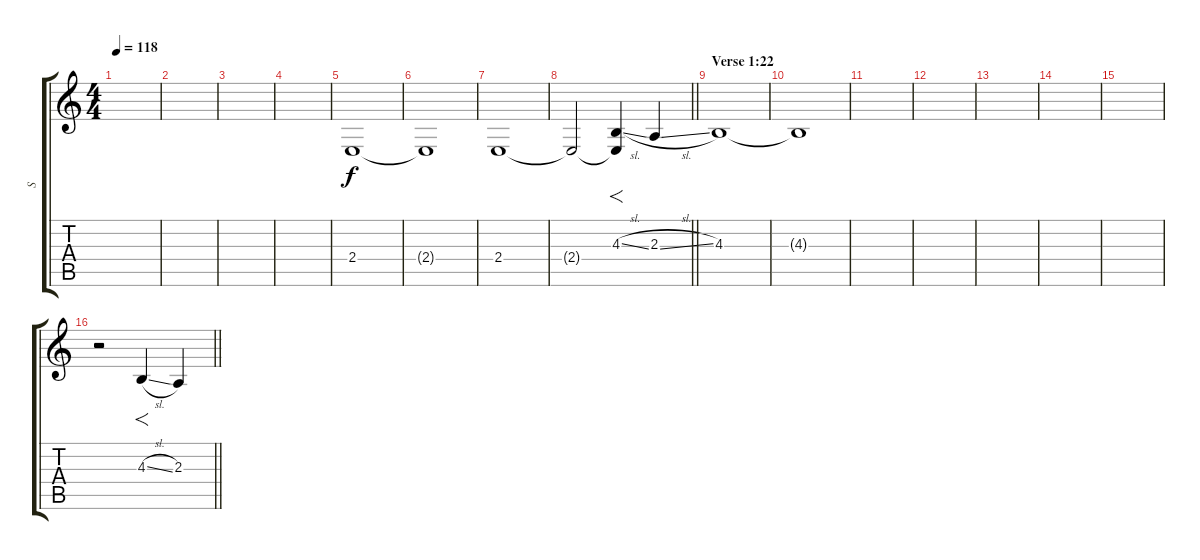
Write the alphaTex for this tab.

\track ("S" "S") {instrument violin}
\staff {score tabs}
\tuning (E4 B3 G3 D3 A2 E2) {hide}
\ts (4 4)
\tempo 118
\clef g2
\ks c
|
|
|
|
2.4.1 |
2.4{t}.1 |
2.4.1 |
\barLineRight lightlight
2.4{t}.2 (4.3{sl} 2.4{t}).4{f} 2.3{sl}.4 |
\section ("" "Verse 1:22")
4.3.1 |
4.3{t}.1 |
|
|
|
|
|
\barLineRight lightlight
r.2 4.3{sl}.4{f} 2.3{sl}.4
